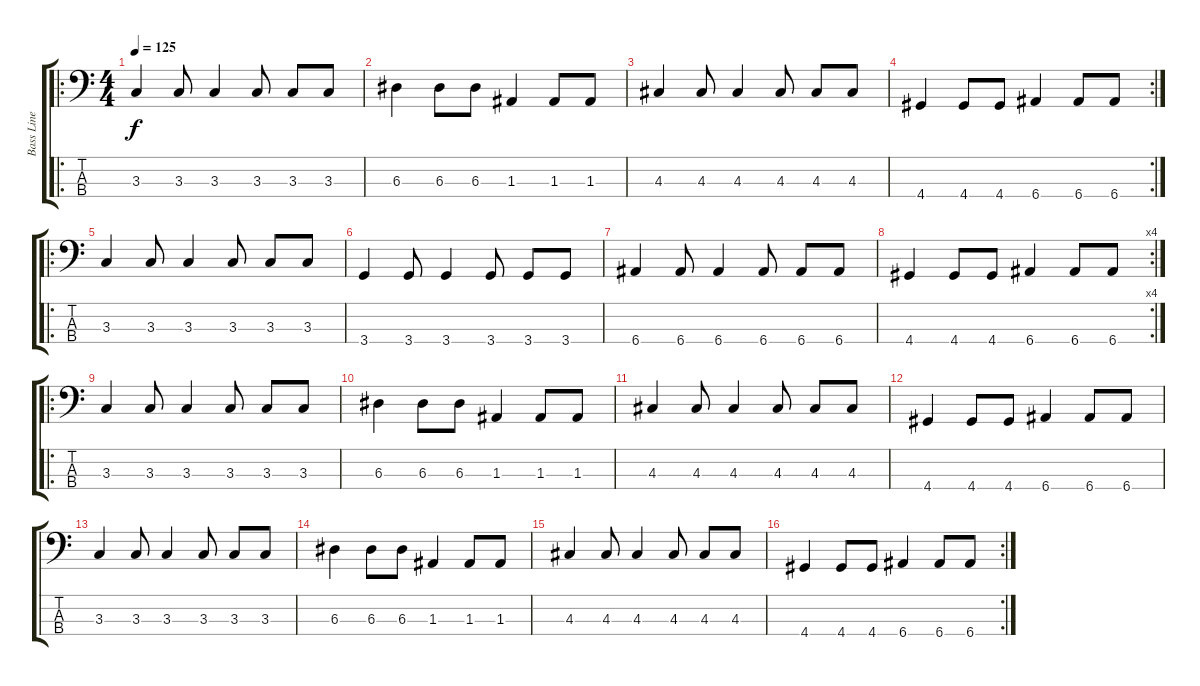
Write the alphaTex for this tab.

\track ("Bass Line" "Bass Line") {instrument acousticbass}
\staff {score tabs}
\tuning (G2 D2 A1 E1) {hide}
\ro
\ts (4 4)
\tempo 125
\clef f4
\ks c
3.3.4{dy f} 3.3.8 3.3.4 3.3.8 3.3.8 3.3.8 |
6.3.4 6.3.8 6.3.8 1.3.4 1.3.8 1.3.8 |
4.3.4 4.3.8 4.3.4 4.3.8 4.3.8 4.3.8 |
\rc 2
4.4.4 4.4.8 4.4.8 6.4.4 6.4.8 6.4.8 |
\ro
3.3.4 3.3.8 3.3.4 3.3.8 3.3.8 3.3.8 |
3.4.4 3.4.8 3.4.4 3.4.8 3.4.8 3.4.8 |
6.4.4 6.4.8 6.4.4 6.4.8 6.4.8 6.4.8 |
\rc 4
4.4.4 4.4.8 4.4.8 6.4.4 6.4.8 6.4.8 |
\ro
3.3.4 3.3.8 3.3.4 3.3.8 3.3.8 3.3.8 |
6.3.4 6.3.8 6.3.8 1.3.4 1.3.8 1.3.8 |
4.3.4 4.3.8 4.3.4 4.3.8 4.3.8 4.3.8 |
4.4.4 4.4.8 4.4.8 6.4.4 6.4.8 6.4.8 |
3.3.4 3.3.8 3.3.4 3.3.8 3.3.8 3.3.8 |
6.3.4 6.3.8 6.3.8 1.3.4 1.3.8 1.3.8 |
4.3.4 4.3.8 4.3.4 4.3.8 4.3.8 4.3.8 |
\rc 2
4.4.4 4.4.8 4.4.8 6.4.4 6.4.8 6.4.8
